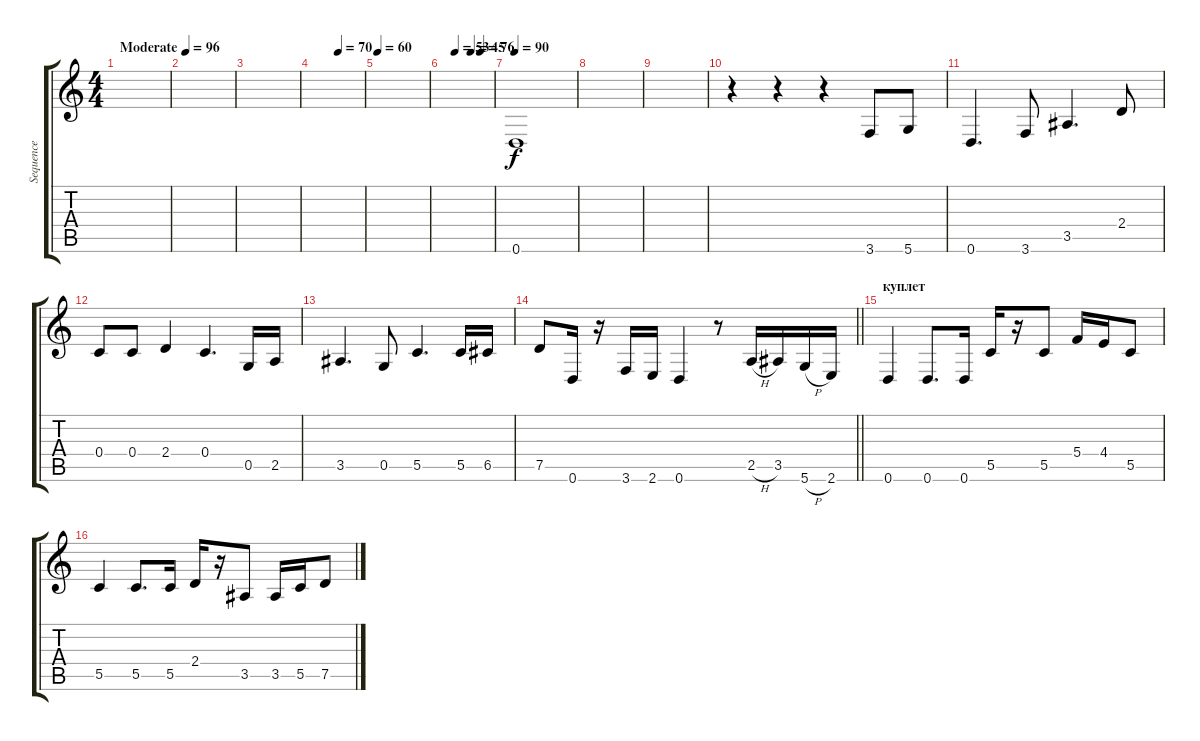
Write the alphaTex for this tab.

\track ("Sequence" "Sequence") {instrument electricbassfinger}
\staff {score tabs}
\tuning (D4 A3 F3 C3 G2 D2) {hide}
\ts (4 4)
\tempo (96 "Moderate")
\tempo 80
\tempo (96 "Moderate")
\clef g2
\ks c
|
|
|
\tempo (70 0.5)
|
\tempo 60
|
\tempo (53 0.25)
\tempo (45 0.5625)
\tempo (76 0.75)
|
\tempo 90
0.6.1 |
|
|
r.4 r.4 r.4 3.6.8 5.6.8 |
0.6.4{d} 3.6.8 3.5.4{d} 2.4.8{dy f} |
0.4.8 0.4.8 2.4.4 0.4.4{d} 0.5.16 2.5.16 |
3.5.4{d} 0.5.8 5.5.4{d} 5.5.16 6.5.16 |
\barLineRight lightlight
7.5.8 0.6.16 r.16 3.6.16 2.6.16 0.6.4 r.8 2.5{h}.16 3.5.16 5.6{h}.16 2.6.16 |
\section ("" "куплет")
0.6.4 0.6.8{d} 0.6.16 5.5.16 r.16 5.5.8 5.4.16 4.4.16 5.5.8 |
5.5.4 5.5.8{d} 5.5.16 2.4.16 r.16 3.5.8 3.5.16 5.5.16 7.5.8
